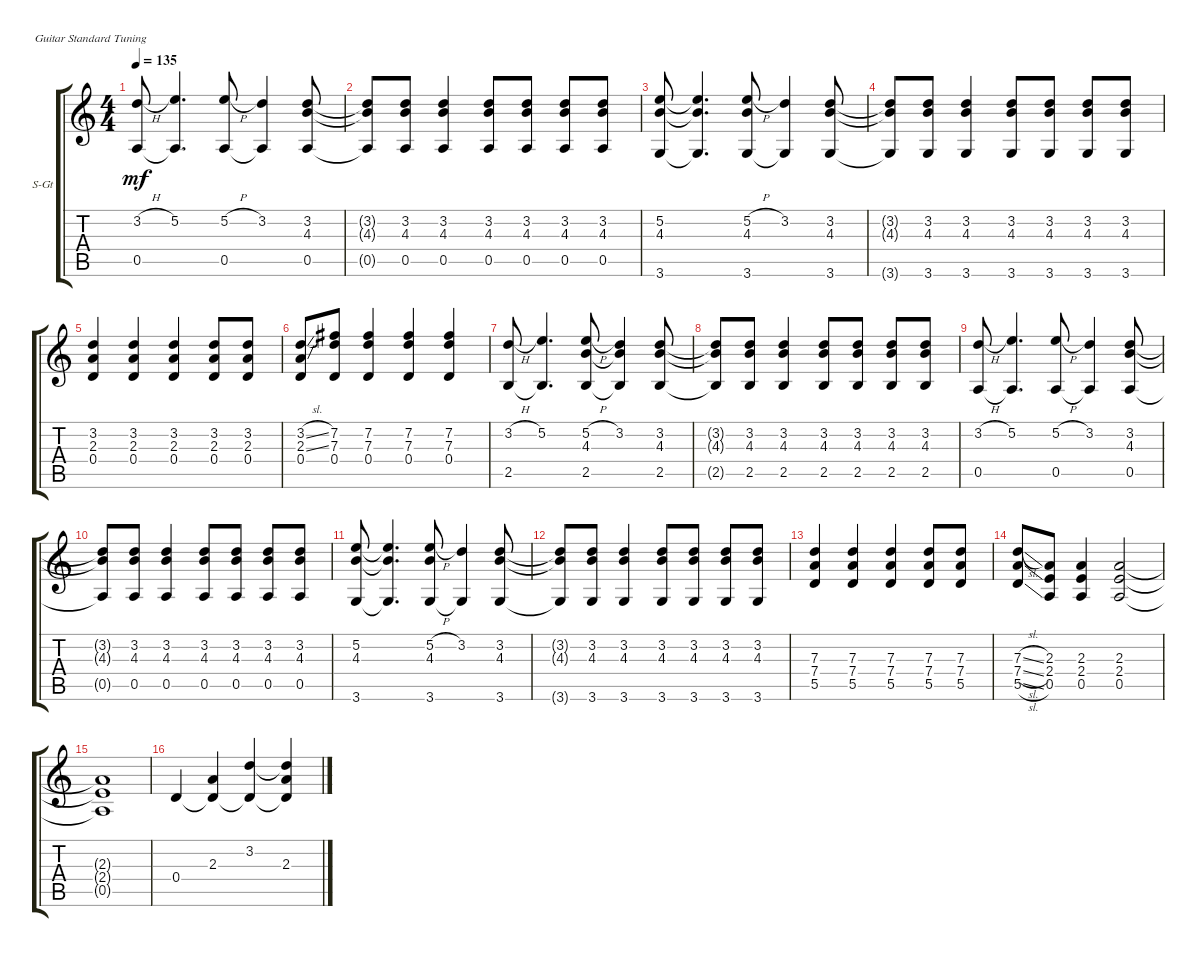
\defaultSystemsLayout 4
\bracketExtendMode groupsimilarinstruments
\firstSystemTrackNameOrientation horizontal
\otherSystemsTrackNameOrientation horizontal
\track ("Steel Guitar" "S-Gt") {instrument acousticguitarsteel}
\staff {score tabs}
\tuning (E4 B3 G3 D3 A2 E2)
\ts (4 4)
\tempo 135
\clef g2
\ks c
(0.5 3.2{h}).8{dy mf} (5.2 0.5{t}).4{d} (0.5 5.2{h}).8 (0.5{t} 3.2).4 (0.5 3.2 4.3).8 |
(4.3{t} 3.2{t} 0.5{t}).8 (4.3 0.5 3.2).8 (0.5 3.2 4.3).4 (0.5 3.2 4.3).8 (0.5 3.2 4.3).8 (0.5 3.2 4.3).8 (0.5 3.2 4.3).8 |
(4.3 3.6 5.2).8 (3.6{t} 5.2{t} 4.3{t}).4{d} (3.6 5.2{h} 4.3).8 (3.2 3.6{t}).4 (3.2 4.3 3.6).8 |
(3.6{t} 3.2{t} 4.3{t}).8 (3.6 3.2 4.3).8 (3.6 3.2 4.3).4 (3.6 3.2 4.3).8 (3.6 3.2 4.3).8 (3.6 3.2 4.3).8 (3.6 3.2 4.3).8 |
(0.4 2.3 3.2).4 (0.4 2.3 3.2).4 (0.4 2.3 3.2).4 (0.4 2.3 3.2).8 (0.4 2.3 3.2).8 |
(0.4 2.3{sl} 3.2{sl}).8 (0.4 7.3 7.2).8 (0.4 7.3 7.2).4 (0.4 7.3 7.2).4 (0.4 7.3 7.2).4 |
(3.2{h} 2.5).8 (2.5{t} 5.2).4{d} (2.5 5.2{h} 4.3).8 (3.2 2.5{t} 4.3{t}).4 (3.2 4.3 2.5).8 |
(3.2{t} 4.3{t} 2.5{t}).8 (3.2 4.3 2.5).8 (3.2 4.3 2.5).4 (3.2 4.3 2.5).8 (3.2 4.3 2.5).8 (3.2 4.3 2.5).8 (3.2 4.3 2.5).8 |
(0.5 3.2{h}).8 (5.2 0.5{t}).4{d} (0.5 5.2{h}).8 (0.5{t} 3.2).4 (0.5 3.2 4.3).8 |
(4.3{t} 3.2{t} 0.5{t}).8 (4.3 0.5 3.2).8 (0.5 3.2 4.3).4 (0.5 3.2 4.3).8 (0.5 3.2 4.3).8 (0.5 3.2 4.3).8 (0.5 3.2 4.3).8 |
(4.3 3.6 5.2).8 (3.6{t} 5.2{t} 4.3{t}).4{d} (3.6 5.2{h} 4.3).8 (3.2 3.6{t}).4 (3.2 4.3 3.6).8 |
(3.6{t} 3.2{t} 4.3{t}).8 (3.6 3.2 4.3).8 (3.6 3.2 4.3).4 (3.6 3.2 4.3).8 (3.6 3.2 4.3).8 (3.6 3.2 4.3).8 (3.6 3.2 4.3).8 |
(7.4 5.5 7.3).4 (7.4 5.5 7.3).4 (7.4 5.5 7.3).4 (7.4 5.5 7.3).8 (7.4 5.5 7.3).8 |
(7.4{sl} 5.5{sl} 7.3{sl}).8 (0.5 2.4 2.3).8 (0.5 2.4 2.3).4 (0.5 2.4 2.3).2 |
(2.3{t} 2.4{t} 0.5{t}).1 |
0.4.4 (2.3 0.4{t}).4 (3.2 0.4{t}).4 (2.3 0.4{t} 3.2{t}).4
